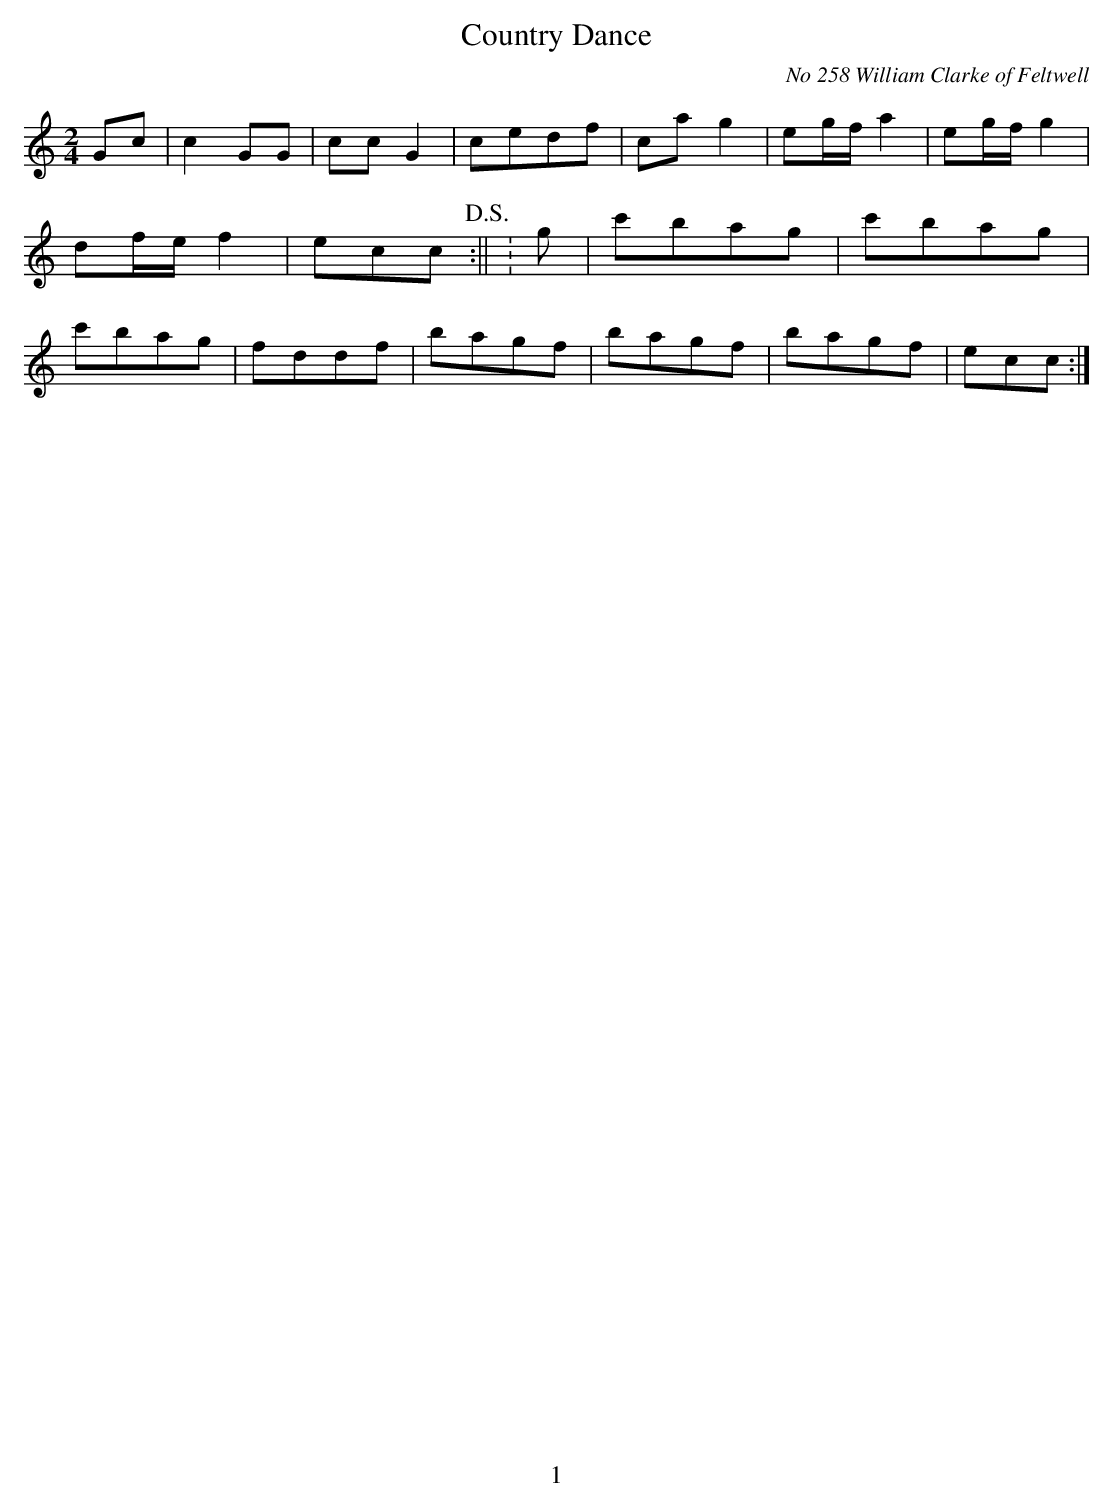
X:1
T:Country Dance
O:No 258 William Clarke of Feltwell
M:2/4
L:1/8
K:C
Gc| c2GG|ccG2|cedf|cag2|eg/f/ a2|eg/f/g2|df/e/f2|ecc!D.S.!:||/:g|c'bag|c'bag|c'bag|fddf|bagf|bagf|bagf|ecc:|
